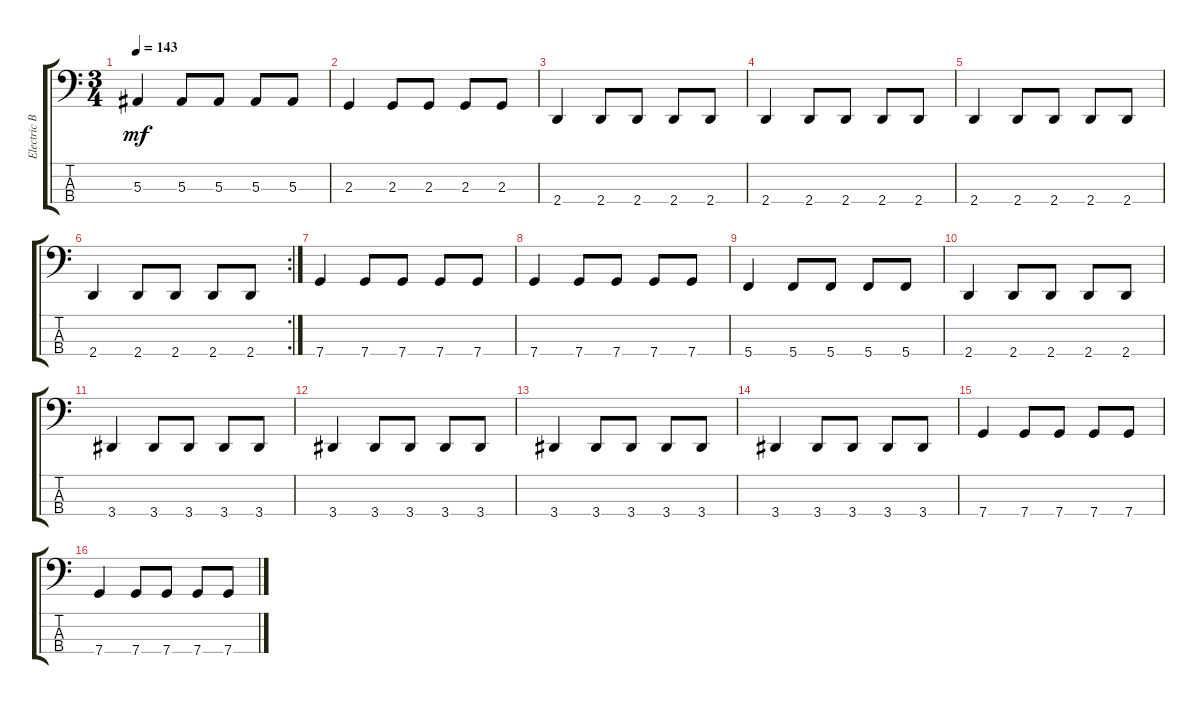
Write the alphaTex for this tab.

\track ("Electric Bass" "Electric B") {instrument electricbassfinger}
\staff {score tabs}
\tuning (Eb2 Bb1 F1 C1) {hide}
\ts (3 4)
\tempo 143
\clef f4
\ks c
5.3.4{dy mf} 5.3.8 5.3.8 5.3.8 5.3.8 |
2.3.4 2.3.8 2.3.8 2.3.8 2.3.8 |
2.4.4 2.4.8 2.4.8 2.4.8 2.4.8 |
2.4.4 2.4.8 2.4.8 2.4.8 2.4.8 |
2.4.4 2.4.8 2.4.8 2.4.8 2.4.8 |
\rc 2
2.4.4 2.4.8 2.4.8 2.4.8 2.4.8 |
7.4.4 7.4.8 7.4.8 7.4.8 7.4.8 |
7.4.4 7.4.8 7.4.8 7.4.8 7.4.8 |
5.4.4 5.4.8 5.4.8 5.4.8 5.4.8 |
2.4.4 2.4.8 2.4.8 2.4.8 2.4.8 |
3.4.4 3.4.8 3.4.8 3.4.8 3.4.8 |
3.4.4 3.4.8 3.4.8 3.4.8 3.4.8 |
3.4.4 3.4.8 3.4.8 3.4.8 3.4.8 |
3.4.4 3.4.8 3.4.8 3.4.8 3.4.8 |
7.4.4 7.4.8 7.4.8 7.4.8 7.4.8 |
7.4.4 7.4.8 7.4.8 7.4.8 7.4.8
